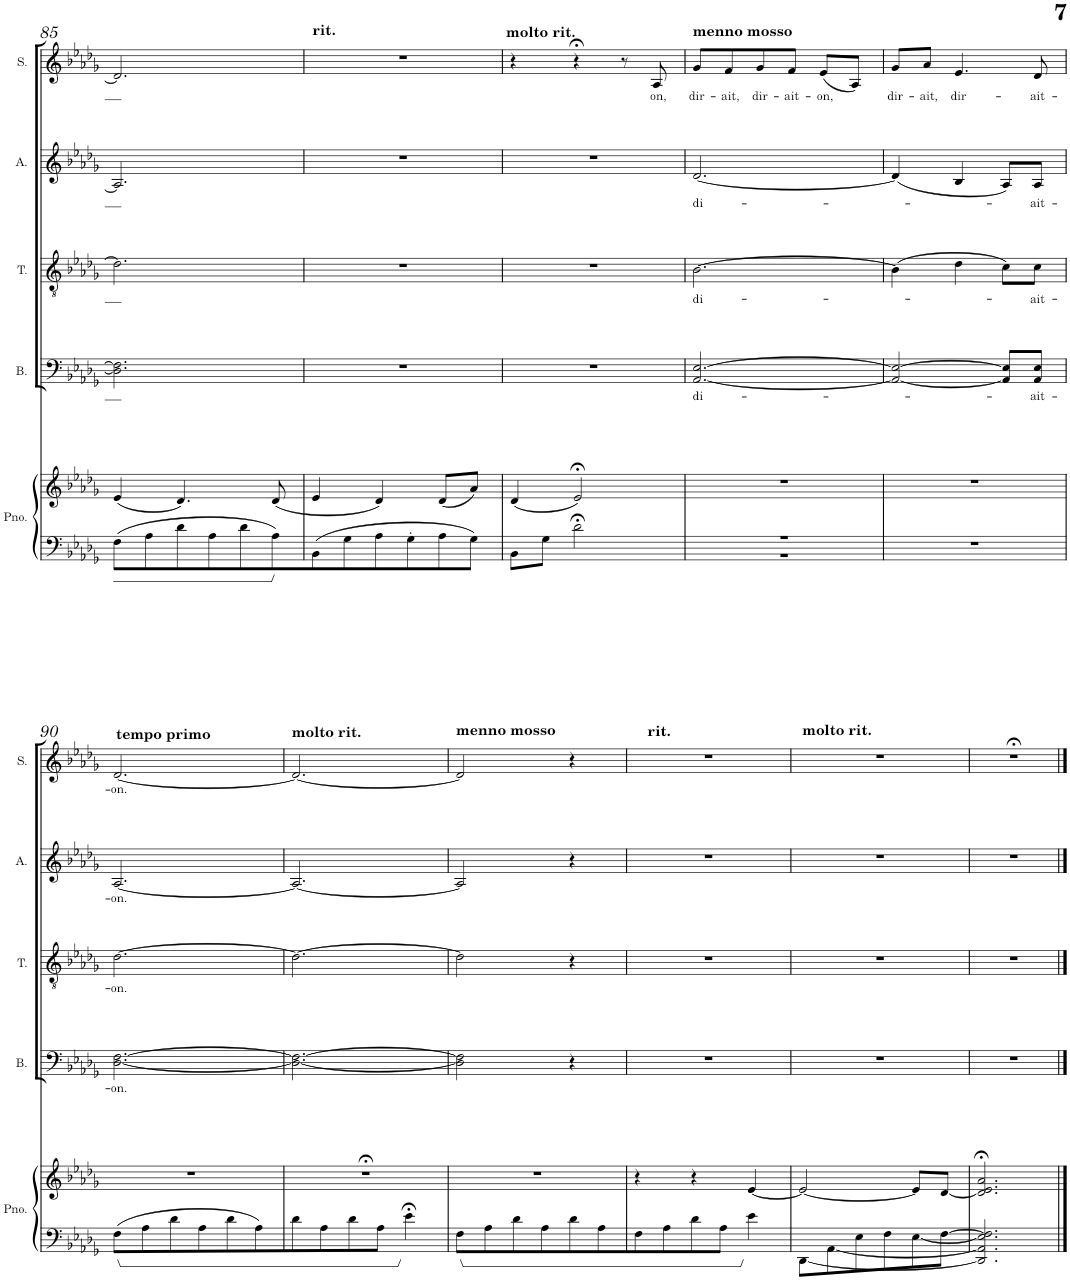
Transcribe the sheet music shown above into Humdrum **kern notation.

**kern	**kern	**kern	**text	**kern	**text	**kern	**text	**kern	**text
*part5	*part5	*part4	*part4	*part3	*part3	*part2	*part2	*part1	*part1
*staff6	*staff5	*staff4	*staff4	*staff3	*staff3	*staff2	*staff2	*staff1	*staff1
*I"Piano	*	*I"Bass	*	*I"Tenor	*	*I"Alto	*	*I"Soprano	*
*I'Pno.	*	*I'B.	*	*I'T.	*	*I'A.	*	*I'S.	*
!!LO:PB:g=z
*clefF4	*clefG2	*clefF4	*	*clefGv2	*	*clefG2	*	*clefG2	*
*k[b-e-a-d-g-]	*k[b-e-a-d-g-]	*k[b-e-a-d-g-]	*	*k[b-e-a-d-g-]	*	*k[b-e-a-d-g-]	*	*k[b-e-a-d-g-]	*
*M3/4	*M3/4	*M3/4	*	*M3/4	*	*M3/4	*	*M3/4	*
=85	=85	=85	=85	=85	=85	=85	=85	=85	=85
8F\L	(4e-/	2.D-\] 2.F\]	.	2.d-\]	.	2.A-/]	.	2.d-/]	.
8A-\	.	.	.	.	.	.	.	.	.
8d-\	4.d-/)	.	.	.	.	.	.	.	.
8A-\	.	.	.	.	.	.	.	.	.
8d-\	.	.	.	.	.	.	.	.	.
8A-\	(8d-/	.	.	.	.	.	.	.	.
=86	=86	=86	=86	=86	=86	=86	=86	=86	=86
!	!	!	!	!	!	!	!	!LO:TX:a:B:t=rit.	!
8BB-\	4e-/	2.r	.	2.r	.	2.r	.	2.r	.
8G-\	.	.	.	.	.	.	.	.	.
8A-\	4d-/)	.	.	.	.	.	.	.	.
8G-'\	.	.	.	.	.	.	.	.	.
8A-\	(8d-/L	.	.	.	.	.	.	.	.
8G-\J	8a-/J)	.	.	.	.	.	.	.	.
=87	=87	=87	=87	=87	=87	=87	=87	=87	=87
!	!	!	!	!	!	!	!	!LO:TX:a:B:t=molto rit.	!
8BB-\L	(4d-/	2.r	.	2.r	.	2.r	.	4r	.
8G-\J	.	.	.	.	.	.	.	.	.
2d-;<\	2e-;</)	.	.	.	.	.	.	4r;<	.
.	.	.	.	.	.	.	.	8r	.
!	!	!	!	!	!	!	!	!	!LO:LY:b
.	.	.	.	.	.	.	.	8A-/	on,
=88	=88	=88	=88	=88	=88	=88	=88	=88	=88
*^	*	*	*	*	*	*	*	*	*
!	!	!	!	!	!	!	!	!	!LO:TX:a:B:t=menno mosso	!
!	!	!	!	!LO:LY:b	!	!LO:LY:b	!	!LO:LY:b	!	!LO:LY:b
2.r	2.r	2.r	[2.AA-/ [2.E-/	di-	[2.B-\	di-	[2.d-/	di-	8g-/L	dir-
!	!	!	!	!	!	!	!	!	!	!LO:LY:b
.	.	.	.	.	.	.	.	.	8f/	-ait,
!	!	!	!	!	!	!	!	!	!	!LO:LY:b
.	.	.	.	.	.	.	.	.	8g-/	dir-
!	!	!	!	!	!	!	!	!	!	!LO:LY:b
.	.	.	.	.	.	.	.	.	8f/J	-ait-
!	!	!	!	!	!	!	!	!	!	!LO:LY:b
.	.	.	.	.	.	.	.	.	(8e-/L	-on,
.	.	.	.	.	.	.	.	.	8A-/J)	.
*v	*v	*	*	*	*	*	*	*	*	*
=89	=89	=89	=89	=89	=89	=89	=89	=89	=89
!	!	!	!	!	!	!	!	!	!LO:LY:b
2.r	2.r	2AA-/_ 2E-/_	.	(4B-\]	.	(4d-/]	.	8g-/L	dir-
!	!	!	!	!	!	!	!	!	!LO:LY:b
.	.	.	.	.	.	.	.	8a-/J	-ait,
!	!	!	!	!	!	!	!	!	!LO:LY:b
.	.	.	.	4d-\	.	4B-/	.	4.e-/	dir-
.	.	8AA-/] 8E-/]L	.	8c\L)	.	8A-/L)	.	.	.
!	!	!	!LO:LY:b	!	!LO:LY:b	!	!LO:LY:b	!	!LO:LY:b
.	.	8AA-/ 8E-/J	-ait-	8c\J	-ait-	8A-/J	-ait-	8d-/	-ait-
!!LO:LB:g=z
=90	=90	=90	=90	=90	=90	=90	=90	=90	=90
!	!	!	!	!	!	!	!	!LO:TX:a:B:t=tempo primo	!
!	!	!	!LO:LY:b	!	!LO:LY:b	!	!LO:LY:b	!	!LO:LY:b
8F\L	2.r	[2.D-\ [2.F\	-on.	[2.d-\	-on.	[2.A-/	-on.	[2.d-/	-on.
8A-\	.	.	.	.	.	.	.	.	.
8d-\	.	.	.	.	.	.	.	.	.
8A-\	.	.	.	.	.	.	.	.	.
8d-\	.	.	.	.	.	.	.	.	.
8A-\	.	.	.	.	.	.	.	.	.
=91	=91	=91	=91	=91	=91	=91	=91	=91	=91
!	!	!	!	!	!	!	!	!LO:TX:a:B:t=molto rit.	!
8d-\	2.r;<	2.D-\_ 2.F\_	.	2.d-\_	.	2.A-/_	.	2.d-/_	.
8A-\	.	.	.	.	.	.	.	.	.
8d-\	.	.	.	.	.	.	.	.	.
8A-\J	.	.	.	.	.	.	.	.	.
4e-;<\	.	.	.	.	.	.	.	.	.
=92	=92	=92	=92	=92	=92	=92	=92	=92	=92
!	!	!	!	!	!	!	!	!LO:TX:a:B:t=menno mosso	!
8F\L	2.r	2D-\] 2F\]	.	2d-\]	.	2A-/]	.	2d-/]	.
8A-\	.	.	.	.	.	.	.	.	.
8d-\	.	.	.	.	.	.	.	.	.
8A-\	.	.	.	.	.	.	.	.	.
8d-\	.	4r	.	4r	.	4r	.	4r	.
8A-\	.	.	.	.	.	.	.	.	.
=93	=93	=93	=93	=93	=93	=93	=93	=93	=93
!	!	!	!	!	!	!	!	!LO:TX:a:B:t=rit.	!
8F\	4r	2.r	.	2.r	.	2.r	.	2.r	.
8A-\	.	.	.	.	.	.	.	.	.
8d-\	4r	.	.	.	.	.	.	.	.
8A-\J	.	.	.	.	.	.	.	.	.
4e-\	[4e-/	.	.	.	.	.	.	.	.
=94	=94	=94	=94	=94	=94	=94	=94	=94	=94
!	!	!	!	!	!	!	!	!LO:TX:a:B:t=molto rit.	!
[<8DD-\L	2e-/_	2.r	.	2.r	.	2.r	.	2.r	.
[<8AA-\	.	.	.	.	.	.	.	.	.
8E-\	.	.	.	.	.	.	.	.	.
8F\	.	.	.	.	.	.	.	.	.
[<8E-\	8e-/L]	.	.	.	.	.	.	.	.
[>8F\J	[8d-/J	.	.	.	.	.	.	.	.
=95	=95	=95	=95	=95	=95	=95	=95	=95	=95
2.DD-/] 2.AA-/] 2.E-/] 2.F/]	2.d-/];< 2.e-/;< 2.a-/;<	2.r	.	2.r	.	2.r	.	2.r;<	.
==	==	==	==	==	==	==	==	==	==
*-	*-	*-	*-	*-	*-	*-	*-	*-	*-
